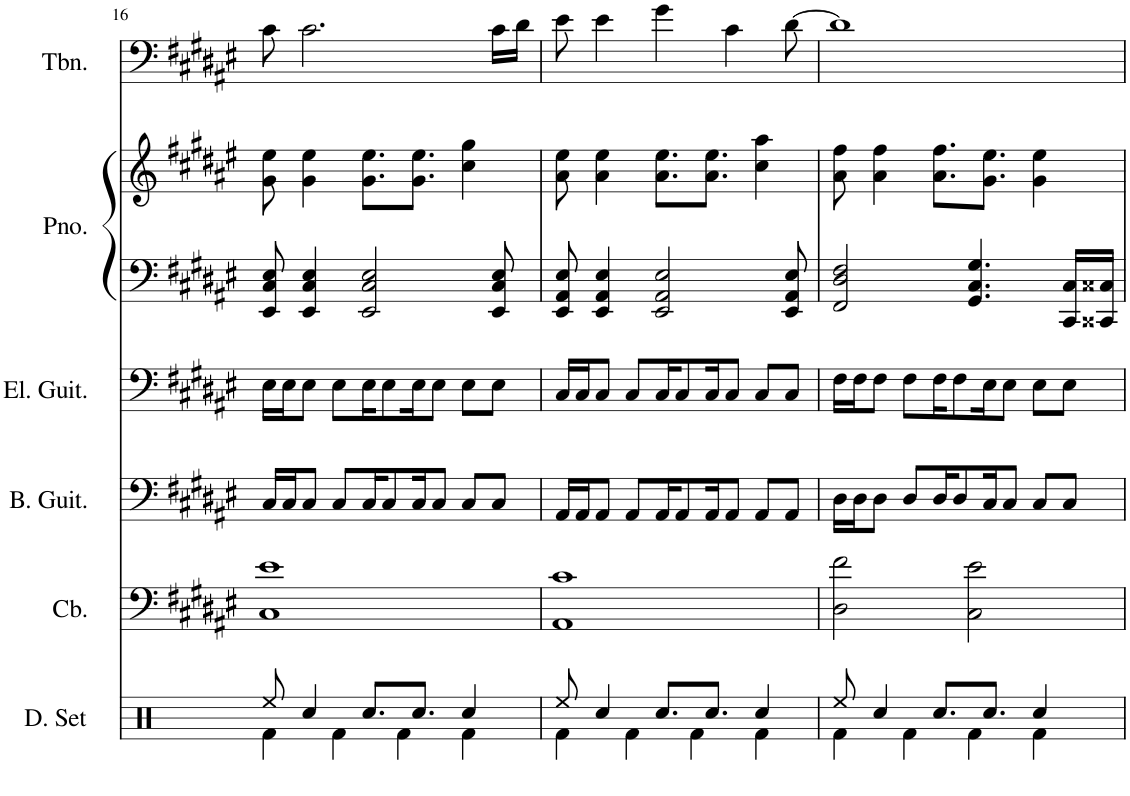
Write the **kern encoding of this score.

**kern	**kern	**kern	**kern	**kern	**kern	**kern
*part6	*part5	*part4	*part3	*part2	*part2	*part1
*staff7	*staff6	*staff5	*staff4	*staff3	*staff2	*staff1
*I"Drumset	*I"Contrabass	*I"Bass Guitar	*I"Electric Guitar	*I"Piano	*	*I"Trombone
*I'D. Set	*I'Cb.	*I'B. Guit.	*I'El. Guit.	*I'Pno.	*	*I'Tbn.
!!LO:PB:g=z
*clefX	*clefF4	*clefF4	*clefF4	*clefF4	*clefG2	*clefF4
*	*Trd7c12	*Trd7c12	*	*	*	*
*k[]	*k[f#c#g#d#a#e#]	*k[f#c#g#d#a#e#]	*k[f#c#g#d#a#e#]	*k[f#c#g#d#a#e#]	*k[f#c#g#d#a#e#]	*k[f#c#g#d#a#e#]
*M4/4	*M4/4	*M4/4	*M4/4	*M4/4	*M4/4	*M4/4
=16	=16	=16	=16	=16	=16	=16
*^	*	*	*	*	*	*
8Ree/	4Rf\	1C# 1e#	16C#/LL	16E#\LL	8EE#/ 8C#/ 8E#/	8g#\ 8ee#\	8c#\
.	.	.	16C#/J	16E#\J	.	.	.
4Rcc/	.	.	8C#/J	8E#\J	4EE#/ 4C#/ 4E#/	4g#\ 4ee#\	2.c#\
.	4Rf\	.	8C#/L	8E#\L	.	.	.
8.Rcc/L	.	.	16C#/K	16E#\K	2EE#/ 2C#/ 2E#/	8.g#\ 8.ee#\L	.
.	.	.	8C#/	8E#\	.	.	.
.	4Rf\	.	.	.	.	.	.
8.Rcc/J	.	.	16C#/K	16E#\K	.	8.g#\ 8.ee#\J	.
.	.	.	8C#/J	8E#\J	.	.	.
4Rcc/	4Rf\	.	8C#/L	8E#\L	.	4cc#\ 4gg#\	.
.	.	.	8C#/J	8E#\J	8EE#/ 8C#/ 8E#/	.	16c#\LL
.	.	.	.	.	.	.	16d#\JJ
=17	=17	=17	=17	=17	=17	=17	=17
8Ree/	4Rf\	1AA# 1c#	16AA#/LL	16C#/LL	8EE#/ 8AA#/ 8E#/	8a#\ 8ee#\	8e#\
.	.	.	16AA#/J	16C#/J	.	.	.
4Rcc/	.	.	8AA#/J	8C#/J	4EE#/ 4AA#/ 4E#/	4a#\ 4ee#\	4e#\
.	4Rf\	.	8AA#/L	8C#/L	.	.	.
8.Rcc/L	.	.	16AA#/K	16C#/K	2EE#/ 2AA#/ 2E#/	8.a#\ 8.ee#\L	4g#\
.	.	.	8AA#/	8C#/	.	.	.
.	4Rf\	.	.	.	.	.	.
8.Rcc/J	.	.	16AA#/K	16C#/K	.	8.a#\ 8.ee#\J	.
.	.	.	8AA#/J	8C#/J	.	.	4c#\
4Rcc/	4Rf\	.	8AA#/L	8C#/L	.	4cc#\ 4aa#\	.
.	.	.	8AA#/J	8C#/J	8EE#/ 8AA#/ 8E#/	.	[8d#\
=18	=18	=18	=18	=18	=18	=18	=18
8Ree/	4Rf\	2D#\ 2f#\	16D#\LL	16F#\LL	2FF#/ 2D#/ 2F#/	8a#\ 8ff#\	1d#]
.	.	.	16D#\J	16F#\J	.	.	.
4Rcc/	.	.	8D#\J	8F#\J	.	4a#\ 4ff#\	.
.	4Rf\	.	8D#/L	8F#\L	.	.	.
8.Rcc/L	.	.	16D#/K	16F#\K	.	8.a#\ 8.ff#\L	.
.	.	.	8D#/	8F#\	.	.	.
.	4Rf\	2C#\ 2e#\	.	.	4.GG#/ 4.C#/ 4.G#/	.	.
8.Rcc/J	.	.	16C#/K	16E#\K	.	8.g#\ 8.ee#\J	.
.	.	.	8C#/J	8E#\J	.	.	.
4Rcc/	4Rf\	.	8C#/L	8E#\L	.	4g#\ 4ee#\	.
.	.	.	8C#/J	8E#\J	16CC#/ 16C#/LL	.	.
.	.	.	.	.	16CC##X/ 16C##X/JJ	.	.
*v	*v	*	*	*	*	*	*
=	=	=	=	=	=	=
*-	*-	*-	*-	*-	*-	*-
